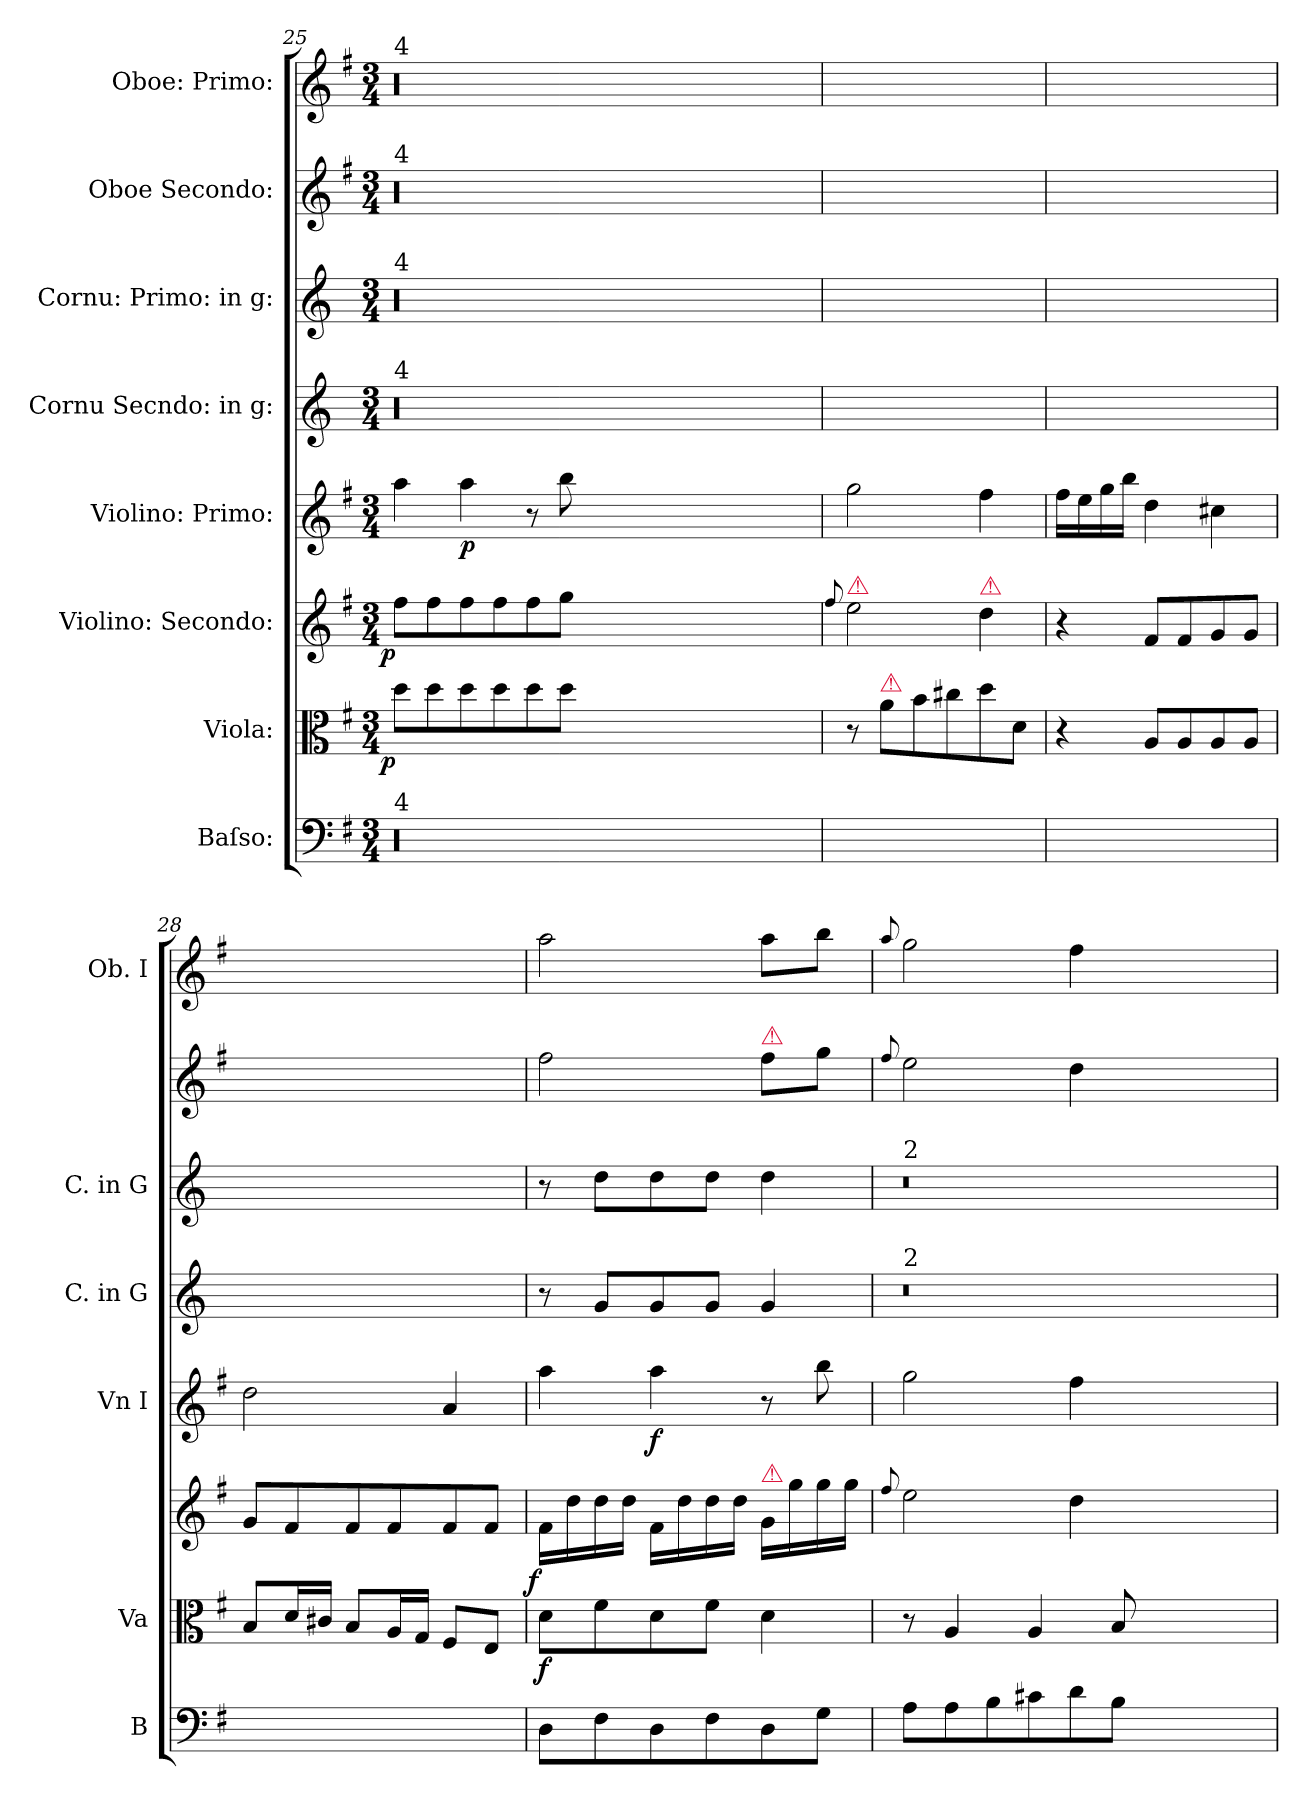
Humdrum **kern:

**kern	**kern	**dynam	**kern	**dynam	**kern	**dynam	**kern	**kern	**kern	**kern
*part8	*part7	*part7	*part6	*part6	*part5	*part5	*part4	*part3	*part2	*part1
*staff8	*staff7	*staff7	*staff6	*staff6	*staff5	*staff5	*staff4	*staff3	*staff2	*staff1
*I"Baſso:	*I"Viola:	*	*I"Violino: Secondo:	*	*I"Violino: Primo:	*	*I"Cornu Secndo: in g:	*I"Cornu: Primo: in g:	*I"Oboe Secondo:	*I"Oboe: Primo:
*I'B	*I'Va	*	*	*	*I'Vn I	*	*I'C. in G	*I'C. in G	*	*I'Ob. I
*clefF4	*clefC3	*	*clefG2	*	*clefG2	*	*clefG2	*clefG2	*clefG2	*clefG2
*	*	*	*	*	*	*	*ITrd3c5	*ITrd3c5	*	*
*k[f#]	*k[f#]	*	*k[f#]	*	*k[f#]	*	*k[f#]	*k[f#]	*k[f#]	*k[f#]
*M3/4	*M3/4	*	*M3/4	*	*M3/4	*	*M3/4	*M3/4	*M3/4	*M3/4
=25	=25	=25	=25	=25	=25	=25	=25	=25	=25	=25
!	!	!	!	!	!	!	!	!	!	!LO:TX:a:t=4
!	!	!	!	!	!	!	!	!	!LO:TX:a:t=4	!
!	!	!	!	!	!	!	!	!LO:TX:a:t=4	!	!
!	!	!	!	!	!	!	!LO:TX:a:t=4	!	!	!
!LO:TX:a:t=4	!	!	!	!	!	!	!	!	!	!
!LO:N:vis=00	!	!LO:DY:b:rj	!	!LO:DY:b:rj	!	!	!LO:N:vis=00	!LO:N:vis=00	!LO:N:vis=00	!LO:N:vis=00
0.r	8dd\L	p	8ff#\L	p	4aa\	.	0.r	0.r	0.r	0.r
.	8dd\	.	8ff#\	.	.	.	.	.	.	.
!	!	!	!	!	!	!LO:DY:b	!	!	!	!
.	8dd\	.	8ff#\	.	4aa\	p	.	.	.	.
.	8dd\	.	8ff#\	.	.	.	.	.	.	.
.	8dd\	.	8ff#\	.	8r	.	.	.	.	.
.	8dd\J	.	8gg\J	.	8bb\	.	.	.	.	.
.	0ryy	.	0ryy	.	0ryy	.	.	.	.	.
.	4ryy	.	4ryy	.	4ryy	.	.	.	.	.
=26	=26	=26	=26	=26	=26	=26	=26	=26	=26	=26
.	.	.	8qqff#/	.	.	.	.	.	.	.
!	!	!	!LO:TX:a:color=crimson:t=⚠	!	!	!	!	!	!	!
2.ryy	8r	.	2ee\	.	2gg\	.	2.ryy	2.ryy	2.ryy	2.ryy
!	!LO:TX:a:color=crimson:t=⚠	!	!	!	!	!	!	!	!	!
.	8a\L	.	.	.	.	.	.	.	.	.
.	8b\	.	.	.	.	.	.	.	.	.
.	8cc#X\	.	.	.	.	.	.	.	.	.
!	!	!	!LO:TX:a:color=crimson:t=⚠	!	!	!	!	!	!	!
.	8dd\	.	4dd\	.	4ff#\	.	.	.	.	.
.	8d/J	.	.	.	.	.	.	.	.	.
=27	=27	=27	=27	=27	=27	=27	=27	=27	=27	=27
2.ryy	4r	.	4r	.	16ff#\LL	.	2.ryy	2.ryy	2.ryy	2.ryy
.	.	.	.	.	16ee\	.	.	.	.	.
.	.	.	.	.	16gg\	.	.	.	.	.
.	.	.	.	.	16bb\JJ	.	.	.	.	.
.	8A/L	.	8f#/L	.	4dd\	.	.	.	.	.
.	8A/	.	8f#/	.	.	.	.	.	.	.
.	8A/	.	8g/	.	4cc#X\	.	.	.	.	.
.	8A/J	.	8g/J	.	.	.	.	.	.	.
=28	=28	=28	=28	=28	=28	=28	=28	=28	=28	=28
2.ryy	8B/L	.	8g/L	.	2dd\	.	2.ryy	2.ryy	2.ryy	2.ryy
.	16d/L	.	8f#/	.	.	.	.	.	.	.
.	16c#X/JJ	.	.	.	.	.	.	.	.	.
.	8B/L	.	8f#/	.	.	.	.	.	.	.
.	16A/L	.	8f#/	.	.	.	.	.	.	.
.	16G/JJ	.	.	.	.	.	.	.	.	.
.	8F#/L	.	8f#/	.	4a/	.	.	.	.	.
.	8E/J	.	8f#/J	.	.	.	.	.	.	.
=29	=29	=29	=29	=29	=29	=29	=29	=29	=29	=29
!	!	!	!	!LO:DY:b:rj	!	!	!	!	!	!
8D\L	8d\L	f	16f#\LL	f	4aa\	.	8r	8r	2ff#\	2aa\
.	.	.	16dd\	.	.	.	.	.	.	.
8F#\	8f#\	.	16dd\	.	.	.	8d/L	8a\L	.	.
.	.	.	16dd\JJ	.	.	.	.	.	.	.
!	!	!	!	!	!	!LO:DY:b	!	!	!	!
8D\	8d\	.	16f#\LL	.	4aa\	f	8d/	8a\	.	.
.	.	.	16dd\	.	.	.	.	.	.	.
8F#\	8f#\J	.	16dd\	.	.	.	8d/J	8a\J	.	.
.	.	.	16dd\JJ	.	.	.	.	.	.	.
!	!	!	!	!	!	!	!	!	!LO:TX:a:color=crimson:t=⚠	!
!	!	!	!LO:TX:a:color=crimson:t=⚠	!	!	!	!	!	!	!
8D\	4d\	.	16g/LL	.	8r	.	4d/	4a\	8ff#\L	8aa\L
.	.	.	16gg\	.	.	.	.	.	.	.
8G\J	.	.	16gg\	.	8bb\	.	.	.	8gg\J	8bb\J
.	.	.	16gg\JJ	.	.	.	.	.	.	.
=30	=30	=30	=30	=30	=30	=30	=30	=30	=30	=30
.	.	.	8qqff#/	.	.	.	.	.	8qqff#/	8qqaa/
!	!	!	!	!	!	!	!	!LO:TX:a:t=2	!	!
!	!	!	!	!	!	!	!LO:TX:a:t=2	!	!	!
!	!	!	!	!	!	!	!LO:N:vis=0	!LO:N:vis=0	!	!
8A\L	8r	.	2ee\	.	2gg\	.	1.r	1.r	2ee\	2gg\
8A\	4A/	.	.	.	.	.	.	.	.	.
8B\	.	.	.	.	.	.	.	.	.	.
8c#X\	4A/	.	.	.	.	.	.	.	.	.
8d\	.	.	4dd\	.	4ff#\	.	.	.	4dd\	4ff#\
8B\J	8B/	.	.	.	.	.	.	.	.	.
2.ryy	2.ryy	.	2.ryy	.	2.ryy	.	.	.	2.ryy	2.ryy
=	=	=	=	=	=	=	=	=	=	=
*-	*-	*-	*-	*-	*-	*-	*-	*-	*-	*-
